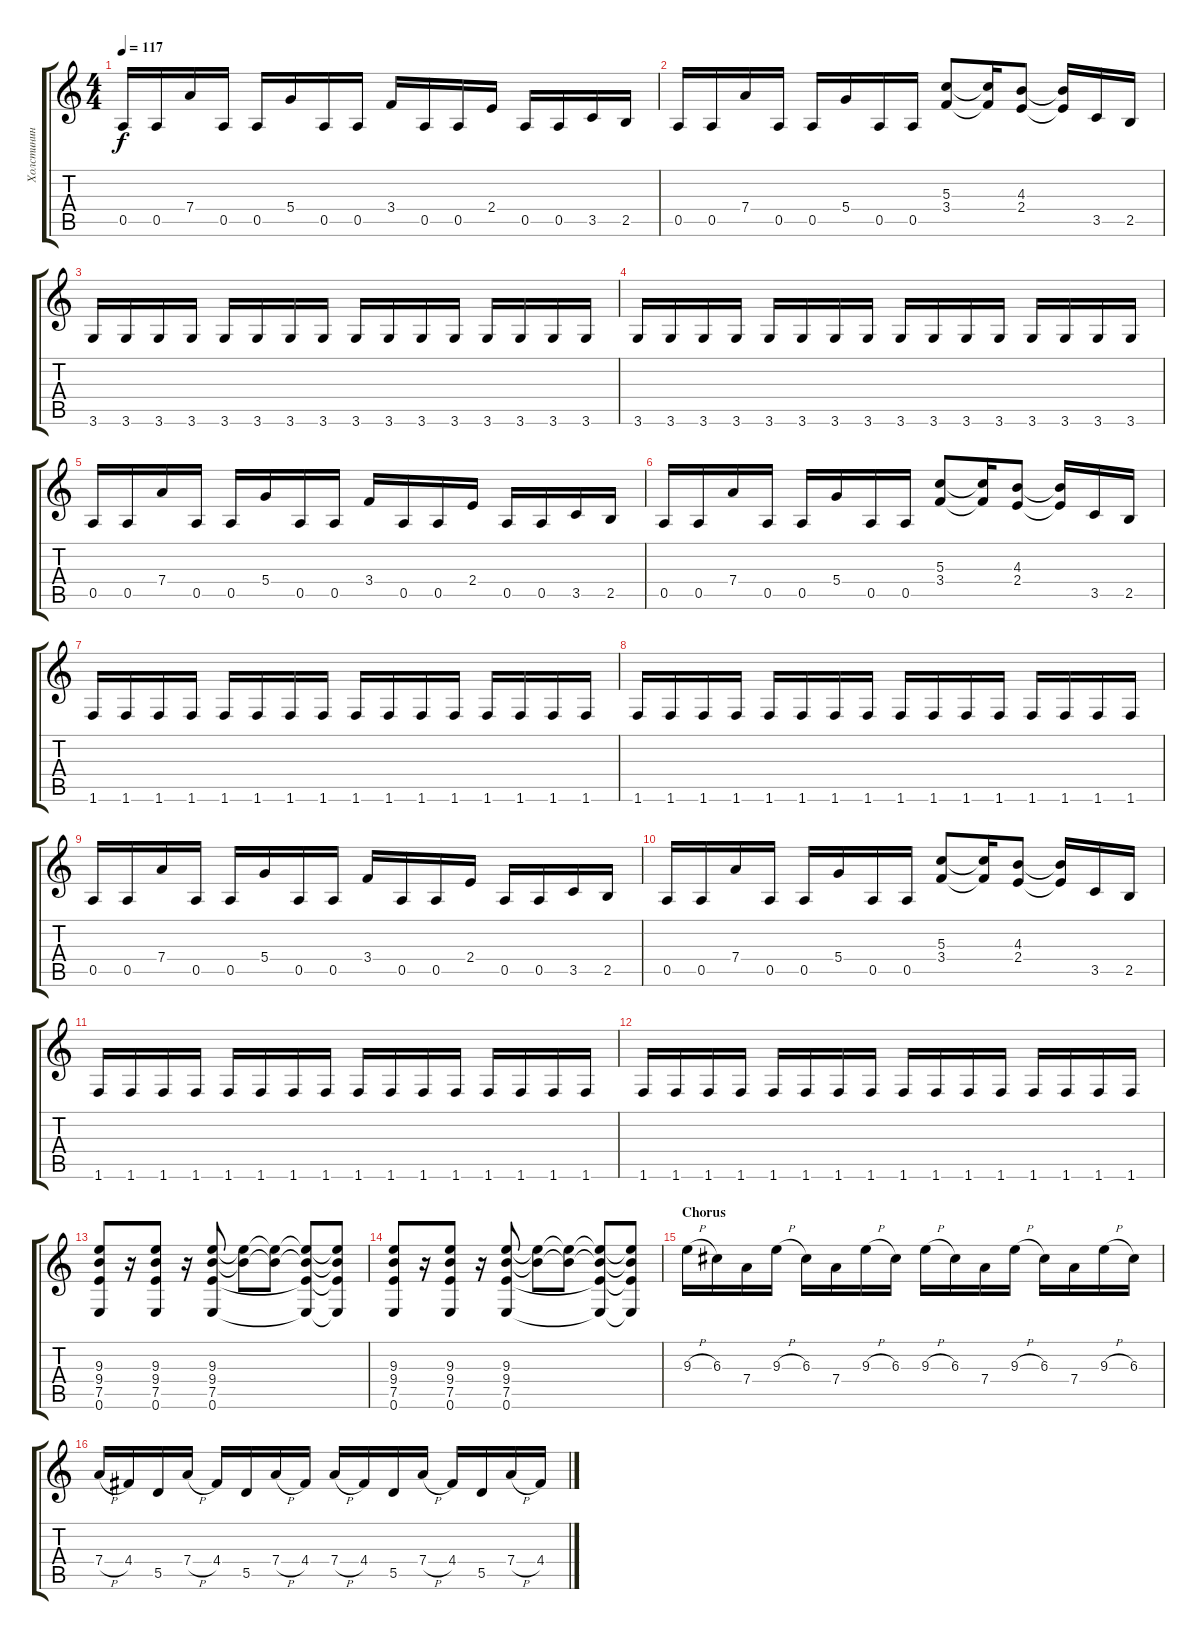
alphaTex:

\track ("Холстинин (Guitar 2)" "Холстинин ") {instrument distortionguitar}
\staff {score tabs}
\tuning (E4 B3 G3 D3 A2 E2) {hide}
\ts (4 4)
\tempo 117
\clef g2
\ks c
0.5.16{dy f} 0.5.16 7.4.16 0.5.16 0.5.16 5.4.16 0.5.16 0.5.16 3.4.16 0.5.16 0.5.16 2.4.16 0.5.16 0.5.16 3.5.16 2.5.16 |
0.5.16 0.5.16 7.4.16 0.5.16 0.5.16 5.4.16 0.5.16 0.5.16 (5.3 3.4).8 (5.3{t} 3.4{t}).16 (4.3 2.4).8 (4.3{t} 2.4{t}).16 3.5.16 2.5.16 |
3.6.16 3.6.16 3.6.16 3.6.16 3.6.16 3.6.16 3.6.16 3.6.16 3.6.16 3.6.16 3.6.16 3.6.16 3.6.16 3.6.16 3.6.16 3.6.16 |
3.6.16 3.6.16 3.6.16 3.6.16 3.6.16 3.6.16 3.6.16 3.6.16 3.6.16 3.6.16 3.6.16 3.6.16 3.6.16 3.6.16 3.6.16 3.6.16 |
0.5.16 0.5.16 7.4.16 0.5.16 0.5.16 5.4.16 0.5.16 0.5.16 3.4.16 0.5.16 0.5.16 2.4.16 0.5.16 0.5.16 3.5.16 2.5.16 |
0.5.16 0.5.16 7.4.16 0.5.16 0.5.16 5.4.16 0.5.16 0.5.16 (5.3 3.4).8 (5.3{t} 3.4{t}).16 (4.3 2.4).8 (4.3{t} 2.4{t}).16 3.5.16 2.5.16 |
1.6.16 1.6.16 1.6.16 1.6.16 1.6.16 1.6.16 1.6.16 1.6.16 1.6.16 1.6.16 1.6.16 1.6.16 1.6.16 1.6.16 1.6.16 1.6.16 |
1.6.16 1.6.16 1.6.16 1.6.16 1.6.16 1.6.16 1.6.16 1.6.16 1.6.16 1.6.16 1.6.16 1.6.16 1.6.16 1.6.16 1.6.16 1.6.16 |
0.5.16 0.5.16 7.4.16 0.5.16 0.5.16 5.4.16 0.5.16 0.5.16 3.4.16 0.5.16 0.5.16 2.4.16 0.5.16 0.5.16 3.5.16 2.5.16 |
0.5.16 0.5.16 7.4.16 0.5.16 0.5.16 5.4.16 0.5.16 0.5.16 (5.3 3.4).8 (5.3{t} 3.4{t}).16 (4.3 2.4).8 (4.3{t} 2.4{t}).16 3.5.16 2.5.16 |
1.6.16 1.6.16 1.6.16 1.6.16 1.6.16 1.6.16 1.6.16 1.6.16 1.6.16 1.6.16 1.6.16 1.6.16 1.6.16 1.6.16 1.6.16 1.6.16 |
1.6.16 1.6.16 1.6.16 1.6.16 1.6.16 1.6.16 1.6.16 1.6.16 1.6.16 1.6.16 1.6.16 1.6.16 1.6.16 1.6.16 1.6.16 1.6.16 |
(9.3 9.4 7.5 0.6).8 r.16 (9.3 9.4 7.5 0.6).8 r.16 (9.3 9.4 7.5 0.6).8 (9.3{t} 9.4{t}).8 (9.3{t} 9.4{t}).8 (9.3{t} 9.4{t} 7.5{t} 0.6{t}).8 (9.3{t} 9.4{t} 7.5{t} 0.6{t}).8 |
(9.3 9.4 7.5 0.6).8 r.16 (9.3 9.4 7.5 0.6).8 r.16 (9.3 9.4 7.5 0.6).8 (9.3{t} 9.4{t}).8 (9.3{t} 9.4{t}).8 (9.3{t} 9.4{t} 7.5{t} 0.6{t}).8 (9.3{t} 9.4{t} 7.5{t} 0.6{t}).8 |
\section ("" "Chorus")
9.3{h}.16 6.3.16 7.4.16 9.3{h}.16 6.3.16 7.4.16 9.3{h}.16 6.3.16 9.3{h}.16 6.3.16 7.4.16 9.3{h}.16 6.3.16 7.4.16 9.3{h}.16 6.3.16 |
7.4{h}.16 4.4.16 5.5.16 7.4{h}.16 4.4.16 5.5.16 7.4{h}.16 4.4.16 7.4{h}.16 4.4.16 5.5.16 7.4{h}.16 4.4.16 5.5.16 7.4{h}.16 4.4.16
